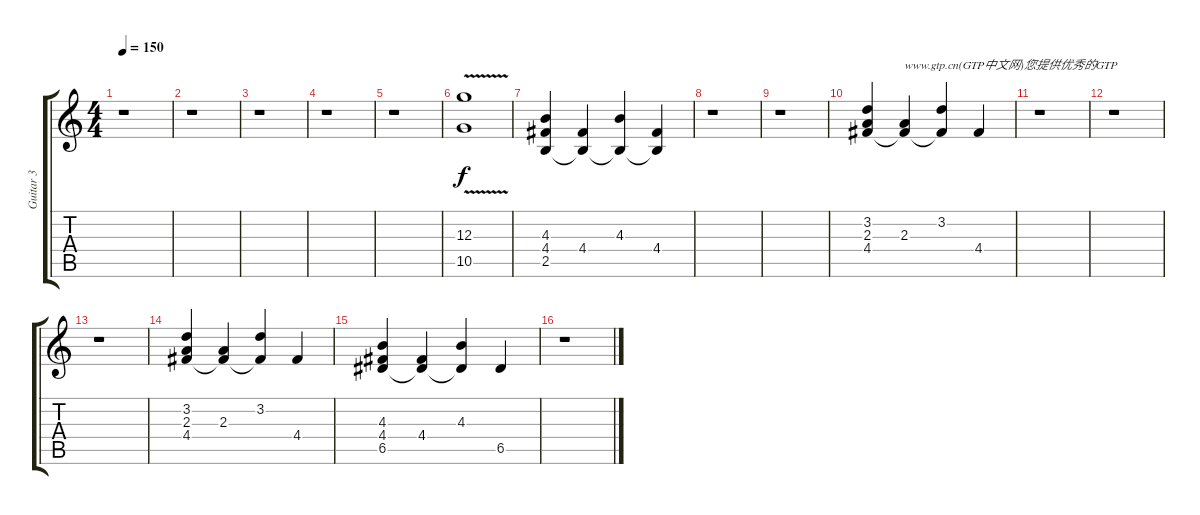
\track ("Guitar 3" "Guitar 3") {instrument overdrivenguitar}
\staff {score tabs}
\tuning (E4 B3 G3 D3 A2 E2) {hide}
\ts (4 4)
\tempo 150
\clef g2
\ks c
r.1{dy f} |
r.1 |
r.1 |
r.1 |
r.1 |
(12.3{v} 10.5{v}).1 |
(4.3 4.4 2.5).4 (4.4 2.5{t}).4 (4.3 2.5{t}).4 (4.4 2.5{t}).4 |
r.1 |
r.1 |
(3.2 2.3 4.4).4 (2.3 4.4{t}).4{txt "www.gtp.cn(GTP中文网)您提供优秀的GTP"} (3.2 4.4{t}).4 4.4.4 |
r.1 |
r.1 |
r.1 |
(3.2 2.3 4.4).4 (2.3 4.4{t}).4 (3.2 4.4{t}).4 4.4.4 |
(4.3 4.4 6.5).4 (4.4 6.5{t}).4 (4.3 6.5{t}).4 6.5.4 |
r.1
